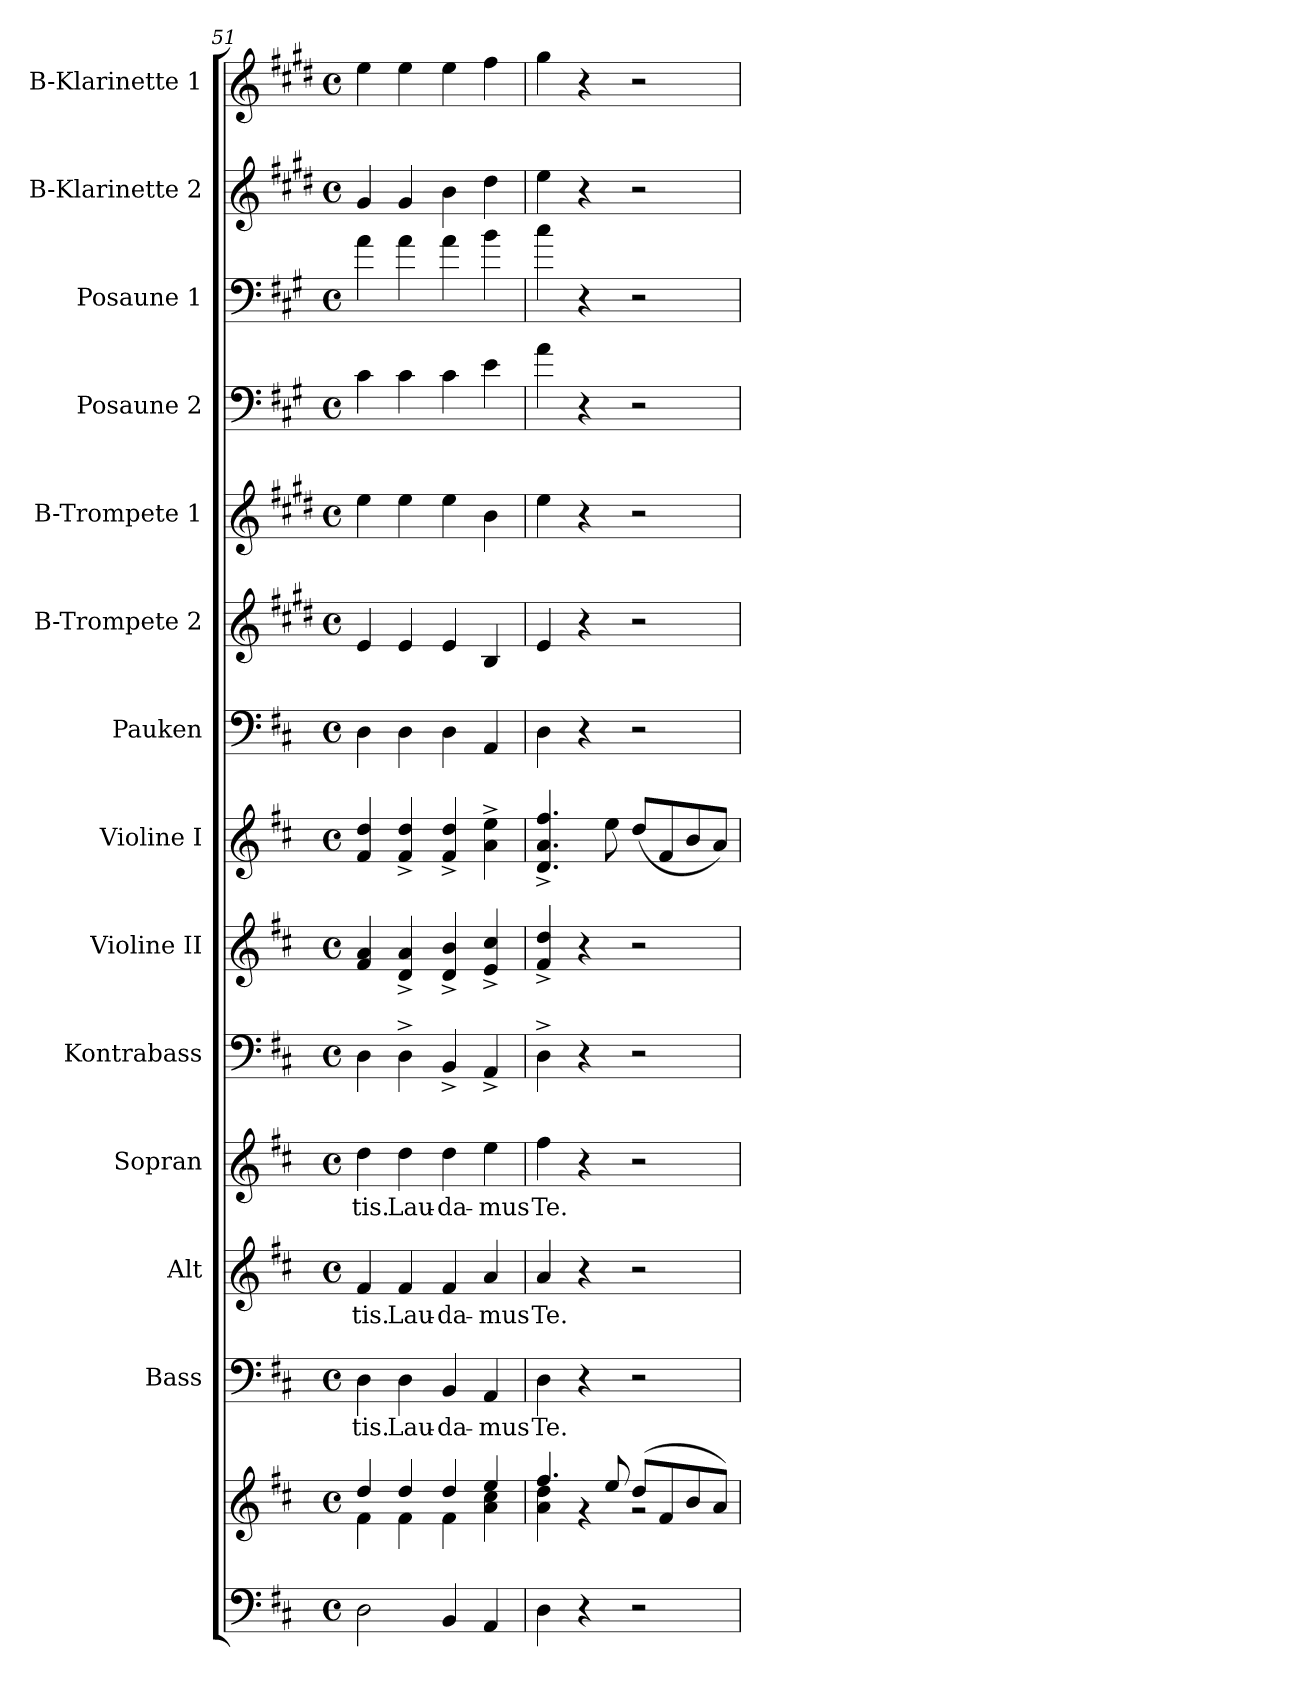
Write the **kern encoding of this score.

**kern	**kern	**kern	**text	**kern	**text	**kern	**text	**kern	**kern	**kern	**kern	**kern	**kern	**kern	**kern	**kern	**kern
*part14	*part14	*part13	*part13	*part12	*part12	*part11	*part11	*part10	*part9	*part8	*part7	*part6	*part5	*part4	*part3	*part2	*part1
*staff15	*staff14	*staff13	*staff13	*staff12	*staff12	*staff11	*staff11	*staff10	*staff9	*staff8	*staff7	*staff6	*staff5	*staff4	*staff3	*staff2	*staff1
*	*	*I"Bass	*	*I"Alt	*	*I"Sopran	*	*I"Kontrabass	*I"Violine II	*I"Violine I	*I"Pauken	*I"B-Trompete 2	*I"B-Trompete 1	*I"Posaune 2	*I"Posaune 1	*I"B-Klarinette 2	*I"B-Klarinette 1
*	*	*I'B.	*	*I'A.	*	*I'S.	*	*I'Kb.	*I'Vl. II	*I'Vl. I	*I'Pk.	*I'B Trp. 2	*I'B Trp. 1	*I'Pos. 2	*I'Pos. 1	*I'B Kl. 2	*I'B Kl. 1
*clefF4	*clefG2	*clefF4	*	*clefG2	*	*clefG2	*	*clefF4	*clefG2	*clefG2	*clefF4	*clefG2	*clefG2	*clefF4	*clefF4	*clefG2	*clefG2
*	*	*	*	*	*	*	*	*ITrd7c12	*	*	*	*ITrd1c2	*ITrd1c2	*ITrd4c7	*ITrd4c7	*ITrd1c2	*ITrd1c2
*k[f#c#]	*k[f#c#]	*k[f#c#]	*	*k[f#c#]	*	*k[f#c#]	*	*k[f#c#]	*k[f#c#]	*k[f#c#]	*k[f#c#]	*k[f#c#]	*k[f#c#]	*k[f#c#]	*k[f#c#]	*k[f#c#]	*k[f#c#]
*D:	*D:	*D:	*	*D:	*	*D:	*	*D:	*D:	*D:	*D:	*D:	*D:	*D:	*D:	*D:	*D:
*M4/4	*M4/4	*M4/4	*	*M4/4	*	*M4/4	*	*M4/4	*M4/4	*M4/4	*M4/4	*M4/4	*M4/4	*M4/4	*M4/4	*M4/4	*M4/4
*met(c)	*met(c)	*met(c)	*	*met(c)	*	*met(c)	*	*met(c)	*met(c)	*met(c)	*met(c)	*met(c)	*met(c)	*met(c)	*met(c)	*met(c)	*met(c)
=51	=51	=51	=51	=51	=51	=51	=51	=51	=51	=51	=51	=51	=51	=51	=51	=51	=51
*	*^	*	*	*	*	*	*	*	*	*	*	*	*	*	*	*	*
!	!	!	!	!LO:LY:b	!	!LO:LY:b	!	!LO:LY:b	!	!	!	!	!	!	!	!	!	!
2D\	4dd/	4f#\	4D\	-tis.	4f#/	-tis.	4dd\	-tis.	4DD\	4f#/ 4a/	4f#/ 4dd/	4D\	4d/	4dd\	4F#\	4d\	4f#/	4dd\
!	!	!	!	!LO:LY:b	!	!LO:LY:b	!	!LO:LY:b	!	!	!	!	!	!	!	!	!	!
.	4dd/	4f#\	4D\	Lau-	4f#/	Lau-	4dd\	Lau-	4DD^>\	4d/^< 4a/^<	4f#/^< 4dd/^<	4D\	4d/	4dd\	4F#\	4d\	4f#/	4dd\
!	!	!	!	!LO:LY:b	!	!LO:LY:b	!	!LO:LY:b	!	!	!	!	!	!	!	!	!	!
4BB/	4dd/	4f#\	4BB/	-da-	4f#/	-da-	4dd\	-da-	4BBB^</	4d/^< 4b/^<	4f#/^< 4dd/^<	4D\	4d/	4dd\	4F#\	4d\	4a\	4dd\
!	!	!	!	!LO:LY:b	!	!LO:LY:b	!	!LO:LY:b	!	!	!	!	!	!	!	!	!	!
4AA/	4ee/	4a\ 4cc#\	4AA/	-mus	4a/	-mus	4ee\	-mus	4AAA^</	4e/^< 4cc#/^<	4a\^> 4ee\^>	4AA/	4A/	4a\	4A\	4e\	4cc#\	4ee\
!!LO:PB:g=z
=52	=52	=52	=52	=52	=52	=52	=52	=52	=52	=52	=52	=52	=52	=52	=52	=52	=52	=52
!	!	!	!	!LO:LY:b	!	!LO:LY:b	!	!LO:LY:b	!	!	!	!	!	!	!	!	!	!
4D\	4.ff#/	4a\ 4dd\	4D\	Te.	4a/	Te.	4ff#\	Te.	4DD^>\	4f#/^< 4dd/^<	4.d/^< 4.a/^< 4.ff#/^<	4D\	4d/	4dd\	4d\	4f#\	4dd\	4ff#\
4r	.	4rf	4r	.	4r	.	4r	.	4r	4r	.	4r	4r	4r	4r	4r	4r	4r
.	8ee/	.	.	.	.	.	.	.	.	.	8ee\	.	.	.	.	.	.	.
2r	(>8dd/L	2rg	2r	.	2r	.	2r	.	2r	2r	(<8dd/L	2r	2r	2r	2r	2r	2r	2r
.	8f#/	.	.	.	.	.	.	.	.	.	8f#/	.	.	.	.	.	.	.
.	8b/	.	.	.	.	.	.	.	.	.	8b/	.	.	.	.	.	.	.
.	8a/J)	.	.	.	.	.	.	.	.	.	8a/J)	.	.	.	.	.	.	.
*	*v	*v	*	*	*	*	*	*	*	*	*	*	*	*	*	*	*	*
=	=	=	=	=	=	=	=	=	=	=	=	=	=	=	=	=	=
*-	*-	*-	*-	*-	*-	*-	*-	*-	*-	*-	*-	*-	*-	*-	*-	*-	*-
